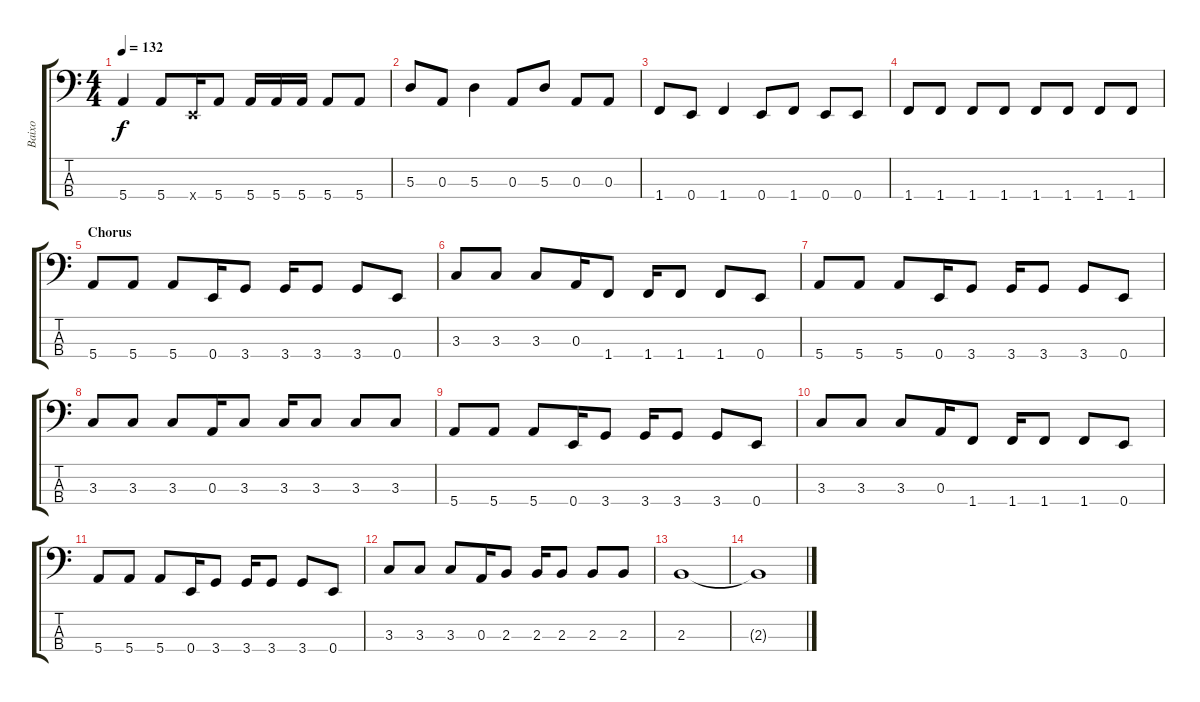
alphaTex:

\track ("Baixo" "Baixo") {instrument electricbassfinger}
\staff {score tabs}
\tuning (G2 D2 A1 E1) {hide}
\ts (4 4)
\tempo 132
\clef f4
\ks c
5.4.4{dy f} 5.4.8 0.4{x}.16 5.4.8 5.4.16 5.4.16 5.4.16 5.4.8 5.4.8 |
5.3.8 0.3.8 5.3.4 0.3.8 5.3.8 0.3.8 0.3.8 |
1.4.8 0.4.8 1.4.4 0.4.8 1.4.8 0.4.8 0.4.8 |
1.4.8 1.4.8 1.4.8 1.4.8 1.4.8 1.4.8 1.4.8 1.4.8 |
\section ("" "Chorus")
5.4.8 5.4.8 5.4.8 0.4.16 3.4.8 3.4.16 3.4.8 3.4.8 0.4.8 |
3.3.8 3.3.8 3.3.8 0.3.16 1.4.8 1.4.16 1.4.8 1.4.8 0.4.8 |
5.4.8 5.4.8 5.4.8 0.4.16 3.4.8 3.4.16 3.4.8 3.4.8 0.4.8 |
3.3.8 3.3.8 3.3.8 0.3.16 3.3.8 3.3.16 3.3.8 3.3.8 3.3.8 |
5.4.8 5.4.8 5.4.8 0.4.16 3.4.8 3.4.16 3.4.8 3.4.8 0.4.8 |
3.3.8 3.3.8 3.3.8 0.3.16 1.4.8 1.4.16 1.4.8 1.4.8 0.4.8 |
5.4.8 5.4.8 5.4.8 0.4.16 3.4.8 3.4.16 3.4.8 3.4.8 0.4.8 |
3.3.8 3.3.8 3.3.8 0.3.16 2.3.8 2.3.16 2.3.8 2.3.8 2.3.8 |
2.3.1{volume 0} |
2.3{t}.1
